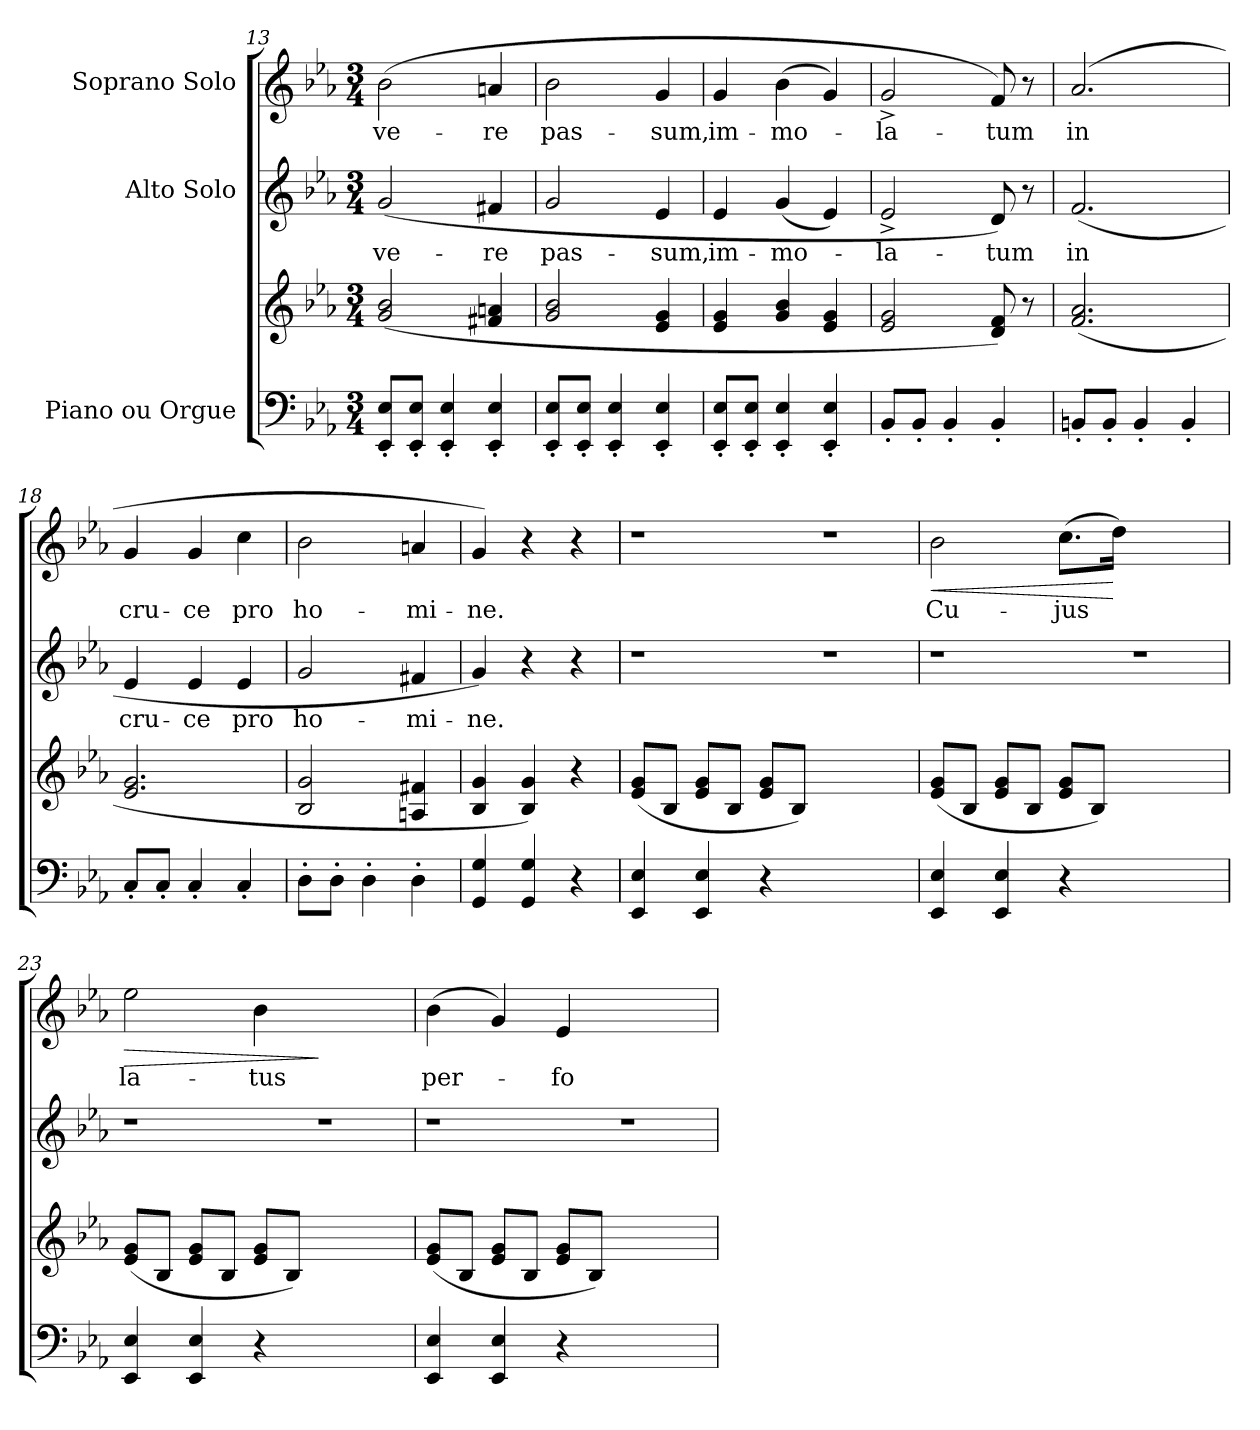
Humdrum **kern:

**kern	**kern	**kern	**text	**kern	**text	**dynam
*part3	*part3	*part2	*part2	*part1	*part1	*part1
*staff4	*staff3	*staff2	*staff2	*staff1	*staff1	*staff1
*I"Piano  ou         Orgue	*	*I"Alto Solo	*	*I"Soprano Solo	*	*
*clefF4	*clefG2	*clefG2	*	*clefG2	*	*
*k[b-e-a-]	*k[b-e-a-]	*k[b-e-a-]	*	*k[b-e-a-]	*	*
*E-:	*E-:	*E-:	*	*E-:	*	*
*M3/4	*M3/4	*M3/4	*	*M3/4	*	*
=13	=13	=13	=13	=13	=13	=13
!	!	!	!LO:LY:b:color=#000000	!	!	!
!	!	!	!	!	!LO:LY:b:color=#000000	!
8EE-i/' 8E-i'L	(2gi/ 2b-i	(2gi/	ve-	(2b-i\	ve-	.
8EE-i/' 8E-i'J	.	.	.	.	.	.
4EE-i/' 4E-i'	.	.	.	.	.	.
!	!	!	!LO:LY:b:color=#000000	!	!	!
!	!	!	!	!	!LO:LY:b:color=#000000	!
4EE-i/' 4E-i'	4f#Xi/ 4ani	4f#Xi/	-re	4ani/	-re	.
=14	=14	=14	=14	=14	=14	=14
!	!	!	!LO:LY:b:color=#000000	!	!	!
!	!	!	!	!	!LO:LY:b:color=#000000	!
8EE-i/' 8E-i'L	2gi/ 2b-i	2gi/	pas-	2b-i\	pas-	.
8EE-i/' 8E-i'J	.	.	.	.	.	.
4EE-i/' 4E-i'	.	.	.	.	.	.
!	!	!	!LO:LY:b:color=#000000	!	!	!
!	!	!	!	!	!LO:LY:b:color=#000000	!
4EE-i/' 4E-i'	4e-i/ 4gi	4e-i/	-sum,	4gi/	-sum,	.
=15	=15	=15	=15	=15	=15	=15
!	!	!	!LO:LY:b:color=#000000	!	!	!
!	!	!	!	!	!LO:LY:b:color=#000000	!
8EE-i/' 8E-i'L	4e-i/ 4gi	4e-i/	im-	4gi/	im-	.
8EE-i/' 8E-i'J	.	.	.	.	.	.
!	!	!	!LO:LY:b:color=#000000	!	!	!
!	!	!	!	!	!LO:LY:b:color=#000000	!
4EE-i/' 4E-i'	4gi/ 4b-i	(4gi/	-mo-	(4b-i\	-mo-	.
4EE-i/' 4E-i'	4e-i/ 4gi	4e-i/)	.	4gi/)	.	.
=16	=16	=16	=16	=16	=16	=16
!	!	!	!LO:LY:b:color=#000000	!	!	!
!	!	!	!	!	!LO:LY:b:color=#000000	!
8BB-'i/L	2e-i/ 2gi	2e-^i/	-la-	2g^i/	-la-	.
8BB-'i/J	.	.	.	.	.	.
4BB-'i/	.	.	.	.	.	.
!	!	!	!LO:LY:b:color=#000000	!	!	!
!	!	!	!	!	!LO:LY:b:color=#000000	!
4BB-'i/	8di/ 8fi)	8di/)	-tum	8fi/)	-tum	.
.	8r	8r	.	8r	.	.
!!LO:LB:g=z
=17	=17	=17	=17	=17	=17	=17
!	!	!	!LO:LY:b:color=#000000	!	!	!
!	!	!	!	!	!LO:LY:b:color=#000000	!
8BBn'i/L	(2.fi/ 2.a-i	(2.fi/	in	(2.a-i/	in	.
8BB'i/J	.	.	.	.	.	.
4BB'i/	.	.	.	.	.	.
4BB'i/	.	.	.	.	.	.
=18	=18	=18	=18	=18	=18	=18
!	!	!	!LO:LY:b:color=#000000	!	!	!
!	!	!	!	!	!LO:LY:b:color=#000000	!
8C'i/L	2.e-i/ 2.gi	4e-i/	cru-	4gi/	cru-	.
8C'i/J	.	.	.	.	.	.
!	!	!	!LO:LY:b:color=#000000	!	!	!
!	!	!	!	!	!LO:LY:b:color=#000000	!
4C'i/	.	4e-i/	-ce	4gi/	-ce	.
!	!	!	!LO:LY:b:color=#000000	!	!	!
!	!	!	!	!	!LO:LY:b:color=#000000	!
4C'i/	.	4e-i/	pro	4cci\	pro	.
=19	=19	=19	=19	=19	=19	=19
!	!	!	!LO:LY:b:color=#000000	!	!	!
!	!	!	!	!	!LO:LY:b:color=#000000	!
8D'i\L	2B-i/ 2gi	2gi/	ho-	2b-i\	ho-	.
8D'i\J	.	.	.	.	.	.
4D'i\	.	.	.	.	.	.
!	!	!	!LO:LY:b:color=#000000	!	!	!
!	!	!	!	!	!LO:LY:b:color=#000000	!
4D'i\	4Ani/ 4f#Xi	4f#Xi/	-mi-	4ani/	-mi-	.
=20	=20	=20	=20	=20	=20	=20
!	!	!	!LO:LY:b:color=#000000	!	!	!
!	!	!	!	!	!LO:LY:b:color=#000000	!
4GGi/ 4Gi	4B-i/ 4gi	4gi/)	-ne.	4gi/)	-ne.	.
4GGi/ 4Gi	4B-i/ 4gi)	4r	.	4r	.	.
4r	4r	4r	.	4r	.	.
=21	=21	=21	=21	=21	=21	=21
!	!	!LO:N:vis=1	!	!LO:N:vis=1	!	!
4EE-i/ 4E-i	(8e-i/ 8giL	2.r	.	2.r	.	.
.	8B-i/J	.	.	.	.	.
4EE-i/ 4E-i	8e-i/ 8giL	.	.	.	.	.
.	8B-i/J	.	.	.	.	.
4r	8e-i/ 8giL	.	.	.	.	.
.	8B-i/J)	.	.	.	.	.
!	!	!LO:N:vis=1	!	!LO:N:vis=1	!	!
2.ryy	2.ryy	2.r	.	2.r	.	.
=22	=22	=22	=22	=22	=22	=22
!	!	!LO:N:vis=1	!	!	!	!
!	!	!	!	!	!LO:LY:b:color=#000000	!LO:HP:b
4EE-i/ 4E-i	(8e-i/ 8giL	2.r	.	2b-i\	Cu-	<
.	8B-i/J	.	.	.	.	.
4EE-i/ 4E-i	8e-i/ 8giL	.	.	.	.	.
.	8B-i/J	.	.	.	.	.
!	!	!	!	!	!LO:LY:b:color=#000000	!
4r	8e-i/ 8giL	.	.	(8.cci\L	-jus	.
.	8B-i/J)	.	.	.	.	.
.	.	.	.	16ddi\Jk)	.	[
!	!	!LO:N:vis=1	!	!	!	!
2.ryy	2.ryy	2.r	.	2.ryy	.	.
=23	=23	=23	=23	=23	=23	=23
!	!	!LO:N:vis=1	!	!	!	!
!	!	!	!	!	!LO:LY:b:color=#000000	!LO:HP:b
4EE-i/ 4E-i	(8e-i/ 8giL	2.r	.	2ee-i\	la-	>
.	8B-i/J	.	.	.	.	.
4EE-i/ 4E-i	8e-i/ 8giL	.	.	.	.	.
.	8B-i/J	.	.	.	.	.
!	!	!	!	!	!LO:LY:b:color=#000000	!
4r	8e-i/ 8giL	.	.	4b-i\	-tus	.
.	8B-i/J)	.	.	.	.	.
!	!	!LO:N:vis=1	!	!	!	!
2.ryy	2.ryy	2.r	.	2.ryy	.	]
!!LO:PB:g=z
=24	=24	=24	=24	=24	=24	=24
!	!	!LO:N:vis=1	!	!	!	!
!	!	!	!	!	!LO:LY:b:color=#000000	!
4EE-i/ 4E-i	(8e-i/ 8giL	2.r	.	(4b-i\	per-	.
.	8B-i/J	.	.	.	.	.
4EE-i/ 4E-i	8e-i/ 8giL	.	.	4gi/)	.	.
.	8B-i/J	.	.	.	.	.
!	!	!	!	!	!LO:LY:b:color=#000000	!
4r	8e-i/ 8giL	.	.	4e-i/	-fo-	.
.	8B-i/J)	.	.	.	.	.
!	!	!LO:N:vis=1	!	!	!	!
2.ryy	2.ryy	2.r	.	2.ryy	.	.
=	=	=	=	=	=	=
*-	*-	*-	*-	*-	*-	*-
